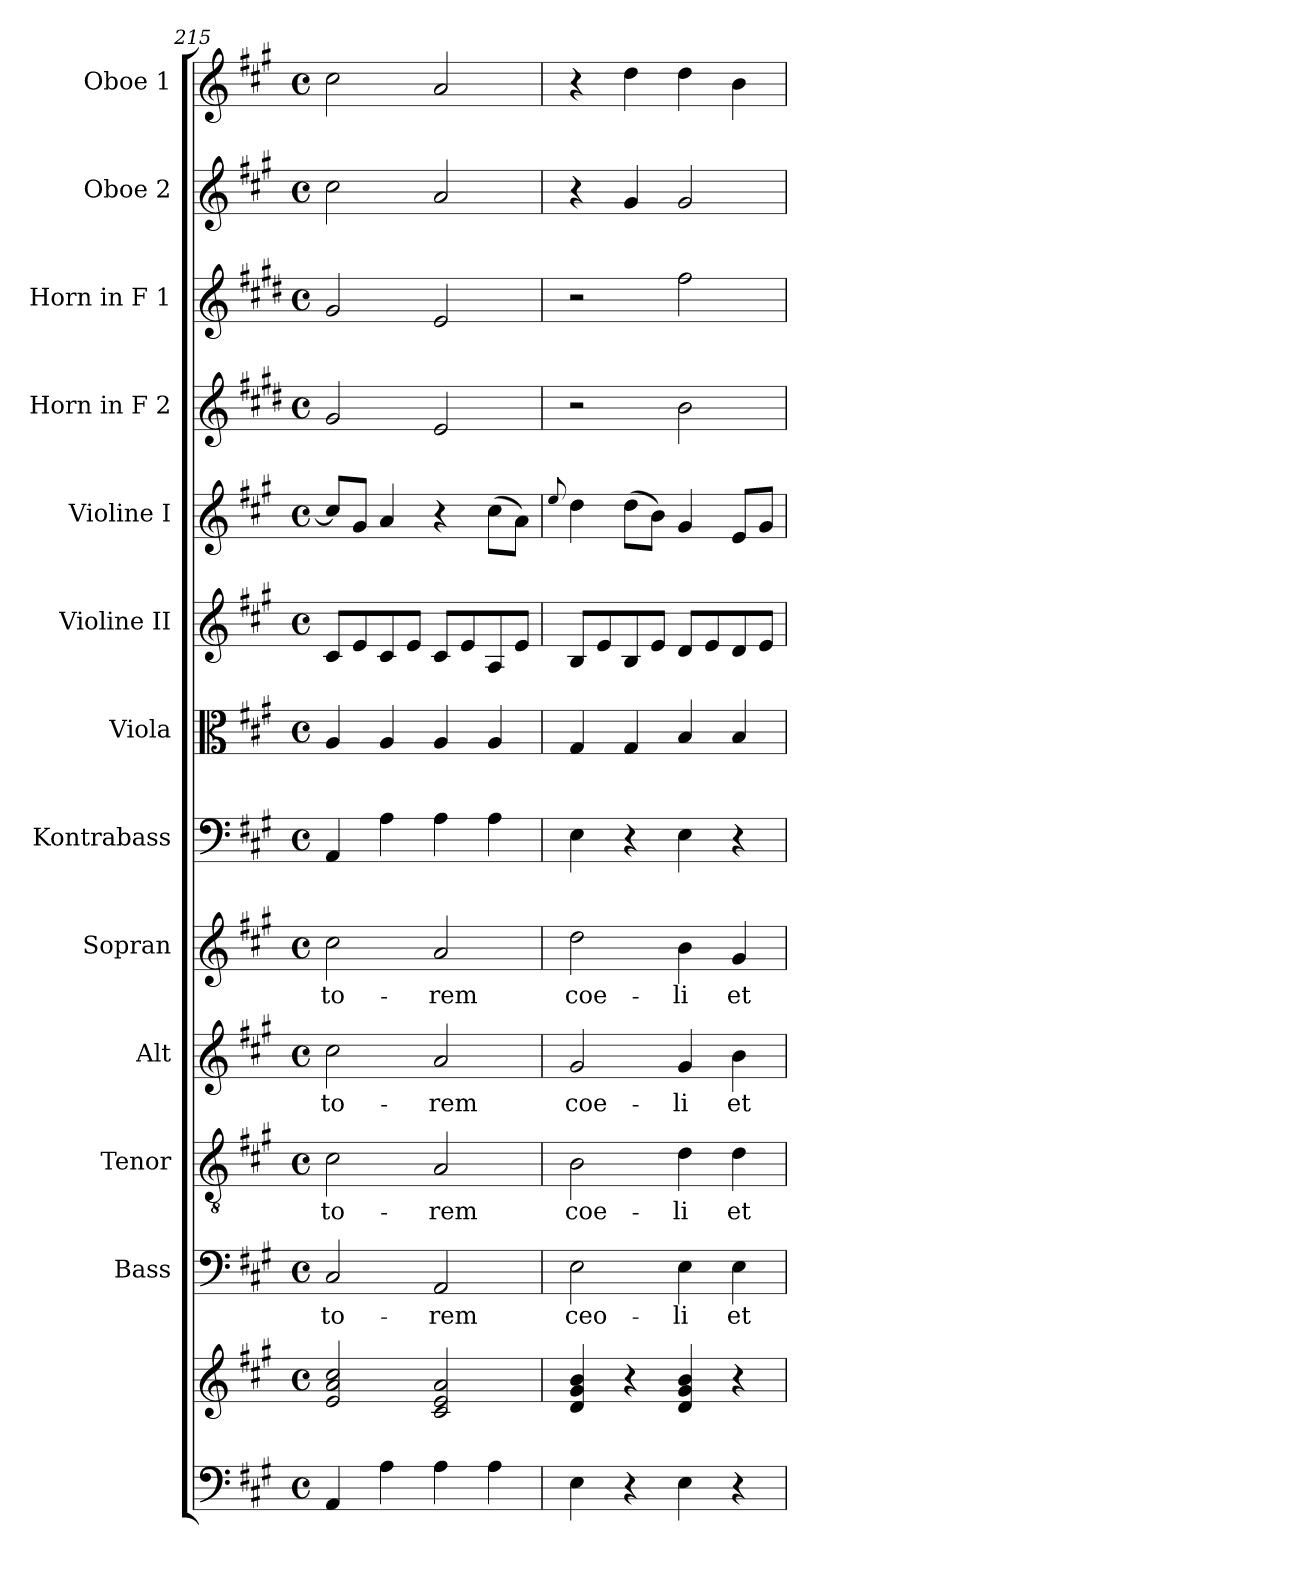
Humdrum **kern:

**kern	**kern	**kern	**text	**kern	**text	**kern	**text	**kern	**text	**kern	**kern	**kern	**kern	**kern	**kern	**kern	**kern
*part13	*part13	*part12	*part12	*part11	*part11	*part10	*part10	*part9	*part9	*part8	*part7	*part6	*part5	*part4	*part3	*part2	*part1
*staff14	*staff13	*staff12	*staff12	*staff11	*staff11	*staff10	*staff10	*staff9	*staff9	*staff8	*staff7	*staff6	*staff5	*staff4	*staff3	*staff2	*staff1
*	*	*I"Bass	*	*I"Tenor	*	*I"Alt	*	*I"Sopran	*	*I"Kontrabass	*I"Viola	*I"Violine II	*I"Violine I	*I"Horn in F 2	*I"Horn in F 1	*I"Oboe 2	*I"Oboe 1
*	*	*I'B.	*	*I'T.	*	*I'A.	*	*I'S.	*	*I'Kb.	*I'Vla.	*I'Vl. II	*I'Vl. I	*	*	*I'Ob.. 2	*I'Ob. 1
*clefF4	*clefG2	*clefF4	*	*clefGv2	*	*clefG2	*	*clefG2	*	*clefF4	*clefC3	*clefG2	*clefG2	*clefG2	*clefG2	*clefG2	*clefG2
*	*	*	*	*	*	*	*	*	*	*ITrd7c12	*	*	*	*ITrd4c7	*ITrd4c7	*	*
*k[f#c#g#]	*k[f#c#g#]	*k[f#c#g#]	*	*k[f#c#g#]	*	*k[f#c#g#]	*	*k[f#c#g#]	*	*k[f#c#g#]	*k[f#c#g#]	*k[f#c#g#]	*k[f#c#g#]	*k[f#c#g#]	*k[f#c#g#]	*k[f#c#g#]	*k[f#c#g#]
*A:	*A:	*A:	*	*A:	*	*A:	*	*A:	*	*A:	*A:	*A:	*A:	*A:	*A:	*A:	*A:
*M4/4	*M4/4	*M4/4	*	*M4/4	*	*M4/4	*	*M4/4	*	*M4/4	*M4/4	*M4/4	*M4/4	*M4/4	*M4/4	*M4/4	*M4/4
*met(c)	*met(c)	*met(c)	*	*met(c)	*	*met(c)	*	*met(c)	*	*met(c)	*met(c)	*met(c)	*met(c)	*met(c)	*met(c)	*met(c)	*met(c)
=215	=215	=215	=215	=215	=215	=215	=215	=215	=215	=215	=215	=215	=215	=215	=215	=215	=215
!	!	!	!LO:LY:b	!	!LO:LY:b	!	!LO:LY:b	!	!LO:LY:b	!	!	!	!	!	!	!	!
4AA/	2e/ 2a/ 2cc#/	2C#/	-to-	2c#\	-to-	2cc#\	-to-	2cc#\	-to-	4AAA/	4A/	8c#/L	8cc#/L]	2c#/	2c#/	2cc#\	2cc#\
.	.	.	.	.	.	.	.	.	.	.	.	8e/	8g#/J	.	.	.	.
4A\	.	.	.	.	.	.	.	.	.	4AA\	4A/	8c#/	4a/	.	.	.	.
.	.	.	.	.	.	.	.	.	.	.	.	8e/J	.	.	.	.	.
!	!	!	!LO:LY:b	!	!LO:LY:b	!	!LO:LY:b	!	!LO:LY:b	!	!	!	!	!	!	!	!
4A\	2c#/ 2e/ 2a/	2AA/	-rem	2A/	-rem	2a/	-rem	2a/	-rem	4AA\	4A/	8c#/L	4r	2A/	2A/	2a/	2a/
.	.	.	.	.	.	.	.	.	.	.	.	8e/	.	.	.	.	.
4A\	.	.	.	.	.	.	.	.	.	4AA\	4A/	8A/	(>8cc#\L	.	.	.	.
.	.	.	.	.	.	.	.	.	.	.	.	8e/J	8a\J)	.	.	.	.
!!LO:PB:g=z
=216	=216	=216	=216	=216	=216	=216	=216	=216	=216	=216	=216	=216	=216	=216	=216	=216	=216
.	.	.	.	.	.	.	.	.	.	.	.	.	8qqee/	.	.	.	.
!	!	!	!LO:LY:b	!	!LO:LY:b	!	!LO:LY:b	!	!LO:LY:b	!	!	!	!	!	!	!	!
4E\	4d/ 4g#/ 4b/	2E\	ceo-	2B\	coe-	2g#/	coe-	2dd\	coe-	4EE\	4G#/	8B/L	4dd\	2r	2r	4r	4r
.	.	.	.	.	.	.	.	.	.	.	.	8e/	.	.	.	.	.
4r	4r	.	.	.	.	.	.	.	.	4r	4G#/	8B/	(>8dd\L	.	.	4g#/	4dd\
.	.	.	.	.	.	.	.	.	.	.	.	8e/J	8b\J)	.	.	.	.
!	!	!	!LO:LY:b	!	!LO:LY:b	!	!LO:LY:b	!	!LO:LY:b	!	!	!	!	!	!	!	!
4E\	4d/ 4g#/ 4b/	4E\	-li	4d\	-li	4g#/	-li	4b\	-li	4EE\	4B/	8d/L	4g#/	2e\	2b\	2g#/	4dd\
.	.	.	.	.	.	.	.	.	.	.	.	8e/	.	.	.	.	.
!	!	!	!LO:LY:b	!	!LO:LY:b	!	!LO:LY:b	!	!LO:LY:b	!	!	!	!	!	!	!	!
4r	4r	4E\	et	4d\	et	4b\	et	4g#/	et	4r	4B/	8d/	8e/L	.	.	.	4b\
.	.	.	.	.	.	.	.	.	.	.	.	8e/J	8g#/J	.	.	.	.
=	=	=	=	=	=	=	=	=	=	=	=	=	=	=	=	=	=
*-	*-	*-	*-	*-	*-	*-	*-	*-	*-	*-	*-	*-	*-	*-	*-	*-	*-
